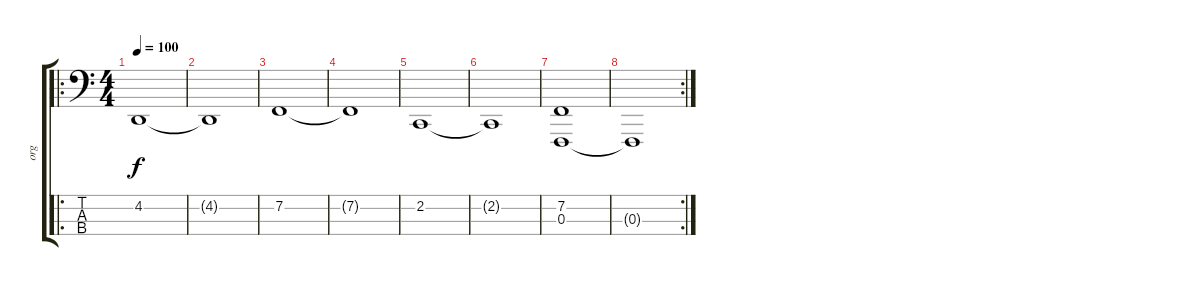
\track ("org" "org") {instrument synthstrings2}
\staff {score tabs}
\tuning (Eb2 Bb1 F1 C1) {hide}
\ro
\ts (4 4)
\tempo 100
\clef f4
\ks c
4.2.1{dy f} |
4.2{t}.1 |
7.2.1 |
7.2{t}.1 |
2.2.1 |
2.2{t}.1 |
(7.2 0.3).1 |
\rc 2
0.3{t}.1
